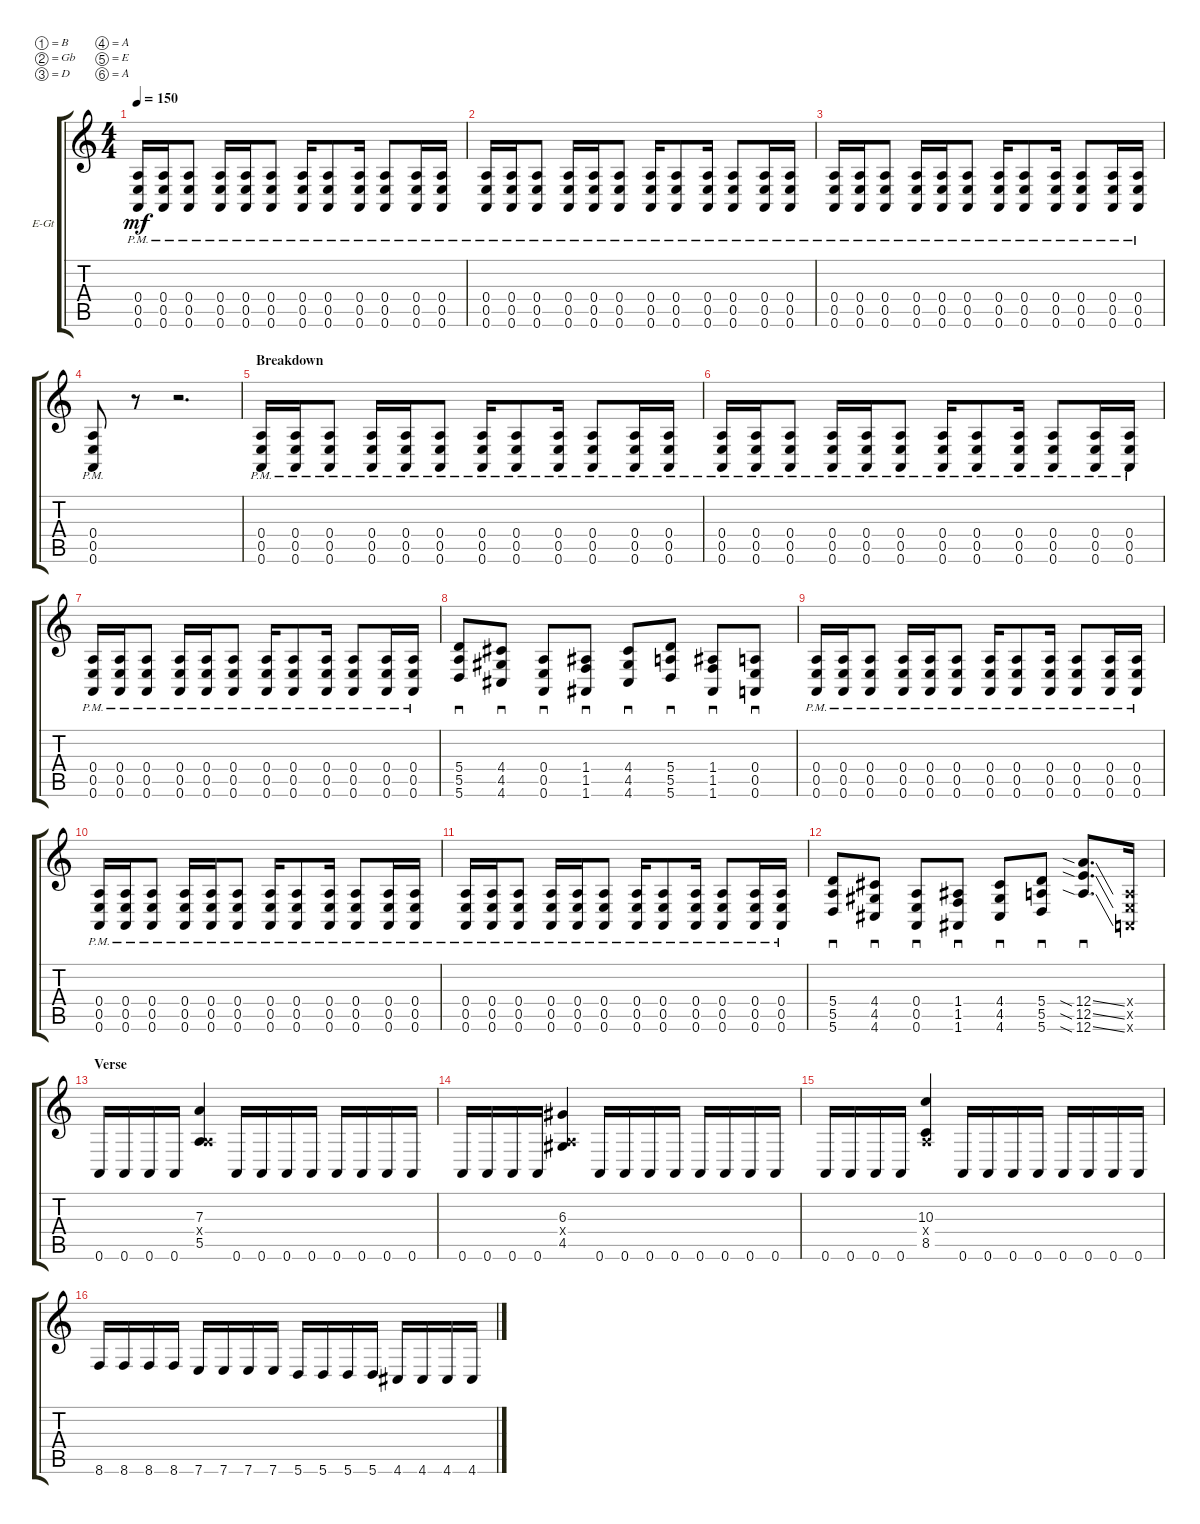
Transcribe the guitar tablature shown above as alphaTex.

\bracketExtendMode groupsimilarinstruments
\firstSystemTrackNameOrientation horizontal
\otherSystemsTrackNameOrientation horizontal
\track ("Rhythm Guitar 2" "E-Gt") {instrument distortionguitar}
\staff {score tabs}
\tuning (B3 Gb3 D3 A2 E2 A1)
\ts (4 4)
\tempo 150
\clef g2
\ks aminor
(0.6{pm} 0.5{pm} 0.4{pm}).16{dy mf} (0.6{pm} 0.5{pm} 0.4{pm}).16 (0.6{pm} 0.5{pm} 0.4{pm}).8 (0.6{pm} 0.5{pm} 0.4{pm}).16 (0.6{pm} 0.5{pm} 0.4{pm}).16 (0.6{pm} 0.5{pm} 0.4{pm}).8 (0.6{pm} 0.5{pm} 0.4{pm}).16 (0.6{pm} 0.5{pm} 0.4{pm}).8 (0.6{pm} 0.5{pm} 0.4{pm}).16 (0.6{pm} 0.5{pm} 0.4{pm}).8 (0.6{pm} 0.5{pm} 0.4{pm}).16 (0.6{pm} 0.5{pm} 0.4{pm}).16 |
(0.6{pm} 0.5{pm} 0.4{pm}).16 (0.6{pm} 0.5{pm} 0.4{pm}).16 (0.6{pm} 0.5{pm} 0.4{pm}).8 (0.6{pm} 0.5{pm} 0.4{pm}).16 (0.6{pm} 0.5{pm} 0.4{pm}).16 (0.6{pm} 0.5{pm} 0.4{pm}).8 (0.6{pm} 0.5{pm} 0.4{pm}).16 (0.6{pm} 0.5{pm} 0.4{pm}).8 (0.6{pm} 0.5{pm} 0.4{pm}).16 (0.6{pm} 0.5{pm} 0.4{pm}).8 (0.6{pm} 0.5{pm} 0.4{pm}).16 (0.6{pm} 0.5{pm} 0.4{pm}).16 |
(0.6{pm} 0.5{pm} 0.4{pm}).16 (0.6{pm} 0.5{pm} 0.4{pm}).16 (0.6{pm} 0.5{pm} 0.4{pm}).8 (0.6{pm} 0.5{pm} 0.4{pm}).16 (0.6{pm} 0.5{pm} 0.4{pm}).16 (0.6{pm} 0.5{pm} 0.4{pm}).8 (0.6{pm} 0.5{pm} 0.4{pm}).16 (0.6{pm} 0.5{pm} 0.4{pm}).8 (0.6{pm} 0.5{pm} 0.4{pm}).16 (0.6{pm} 0.5{pm} 0.4{pm}).8 (0.6{pm} 0.5{pm} 0.4{pm}).16 (0.6{pm} 0.5{pm} 0.4{pm}).16 |
\scale
0.333333 (0.4{pm} 0.5{pm} 0.6{pm}).8 r.8 r.2{d} |
\section ("" "Breakdown")
(0.6{pm} 0.5{pm} 0.4{pm}).16 (0.6{pm} 0.5{pm} 0.4{pm}).16 (0.6{pm} 0.5{pm} 0.4{pm}).8 (0.6{pm} 0.5{pm} 0.4{pm}).16 (0.6{pm} 0.5{pm} 0.4{pm}).16 (0.6{pm} 0.5{pm} 0.4{pm}).8 (0.6{pm} 0.5{pm} 0.4{pm}).16 (0.6{pm} 0.5{pm} 0.4{pm}).8 (0.6{pm} 0.5{pm} 0.4{pm}).16 (0.6{pm} 0.5{pm} 0.4{pm}).8 (0.6{pm} 0.5{pm} 0.4{pm}).16 (0.6{pm} 0.5{pm} 0.4{pm}).16 |
(0.6{pm} 0.5{pm} 0.4{pm}).16 (0.6{pm} 0.5{pm} 0.4{pm}).16 (0.6{pm} 0.5{pm} 0.4{pm}).8 (0.6{pm} 0.5{pm} 0.4{pm}).16 (0.6{pm} 0.5{pm} 0.4{pm}).16 (0.6{pm} 0.5{pm} 0.4{pm}).8 (0.6{pm} 0.5{pm} 0.4{pm}).16 (0.6{pm} 0.5{pm} 0.4{pm}).8 (0.6{pm} 0.5{pm} 0.4{pm}).16 (0.6{pm} 0.5{pm} 0.4{pm}).8 (0.6{pm} 0.5{pm} 0.4{pm}).16 (0.6{pm} 0.5{pm} 0.4{pm}).16 |
(0.6{pm} 0.5{pm} 0.4{pm}).16 (0.6{pm} 0.5{pm} 0.4{pm}).16 (0.6{pm} 0.5{pm} 0.4{pm}).8 (0.6{pm} 0.5{pm} 0.4{pm}).16 (0.6{pm} 0.5{pm} 0.4{pm}).16 (0.6{pm} 0.5{pm} 0.4{pm}).8 (0.6{pm} 0.5{pm} 0.4{pm}).16 (0.6{pm} 0.5{pm} 0.4{pm}).8 (0.6{pm} 0.5{pm} 0.4{pm}).16 (0.6{pm} 0.5{pm} 0.4{pm}).8 (0.6{pm} 0.5{pm} 0.4{pm}).16 (0.6{pm} 0.5{pm} 0.4{pm}).16 |
(5.6 5.4 5.5).8{sd} (4.6 4.5 4.4).8{sd} (0.6 0.4 0.5).8{sd} (1.6 1.5 1.4).8{sd} (4.6 4.4 4.5).8{sd} (5.6 5.5 5.4).8{sd} (1.6 1.5 1.4).8{sd} (0.6 0.5 0.4).8{sd} |
(0.6{pm} 0.5{pm} 0.4{pm}).16 (0.6{pm} 0.5{pm} 0.4{pm}).16 (0.6{pm} 0.5{pm} 0.4{pm}).8 (0.6{pm} 0.5{pm} 0.4{pm}).16 (0.6{pm} 0.5{pm} 0.4{pm}).16 (0.6{pm} 0.5{pm} 0.4{pm}).8 (0.6{pm} 0.5{pm} 0.4{pm}).16 (0.6{pm} 0.5{pm} 0.4{pm}).8 (0.6{pm} 0.5{pm} 0.4{pm}).16 (0.6{pm} 0.5{pm} 0.4{pm}).8 (0.6{pm} 0.5{pm} 0.4{pm}).16 (0.6{pm} 0.5{pm} 0.4{pm}).16 |
(0.6{pm} 0.5{pm} 0.4{pm}).16 (0.6{pm} 0.5{pm} 0.4{pm}).16 (0.6{pm} 0.5{pm} 0.4{pm}).8 (0.6{pm} 0.5{pm} 0.4{pm}).16 (0.6{pm} 0.5{pm} 0.4{pm}).16 (0.6{pm} 0.5{pm} 0.4{pm}).8 (0.6{pm} 0.5{pm} 0.4{pm}).16 (0.6{pm} 0.5{pm} 0.4{pm}).8 (0.6{pm} 0.5{pm} 0.4{pm}).16 (0.6{pm} 0.5{pm} 0.4{pm}).8 (0.6{pm} 0.5{pm} 0.4{pm}).16 (0.6{pm} 0.5{pm} 0.4{pm}).16 |
(0.6{pm} 0.5{pm} 0.4{pm}).16 (0.6{pm} 0.5{pm} 0.4{pm}).16 (0.6{pm} 0.5{pm} 0.4{pm}).8 (0.6{pm} 0.5{pm} 0.4{pm}).16 (0.6{pm} 0.5{pm} 0.4{pm}).16 (0.6{pm} 0.5{pm} 0.4{pm}).8 (0.6{pm} 0.5{pm} 0.4{pm}).16 (0.6{pm} 0.5{pm} 0.4{pm}).8 (0.6{pm} 0.5{pm} 0.4{pm}).16 (0.6{pm} 0.5{pm} 0.4{pm}).8 (0.6{pm} 0.5{pm} 0.4{pm}).16 (0.6{pm} 0.5{pm} 0.4{pm}).16 |
(5.6 5.4 5.5).8{sd} (4.6 4.5 4.4).8{sd} (0.6 0.4 0.5).8{sd} (1.6 1.5 1.4).8{sd} (4.6 4.4 4.5).8{sd} (5.6 5.5 5.4).8{sd} (12.6{sia ss} 12.5{sia ss} 12.4{sia ss}).8{d sd} (0.6{x} 0.5{x} 0.4{x}).16 |
\section ("" "Verse")
0.6.16 0.6.16 0.6.16 0.6.16 (5.5 7.3 0.4{x}).4 0.6.16 0.6.16 0.6.16 0.6.16 0.6.16 0.6.16 0.6.16 0.6.16 |
0.6.16 0.6.16 0.6.16 0.6.16 (4.5 6.3 0.4{x}).4 0.6.16 0.6.16 0.6.16 0.6.16 0.6.16 0.6.16 0.6.16 0.6.16 |
0.6.16 0.6.16 0.6.16 0.6.16 (8.5 10.3 0.4{x}).4 0.6.16 0.6.16 0.6.16 0.6.16 0.6.16 0.6.16 0.6.16 0.6.16 |
8.6.16 8.6.16 8.6.16 8.6.16 7.6.16 7.6.16 7.6.16 7.6.16 5.6.16 5.6.16 5.6.16 5.6.16 4.6.16 4.6.16 4.6.16 4.6.16
